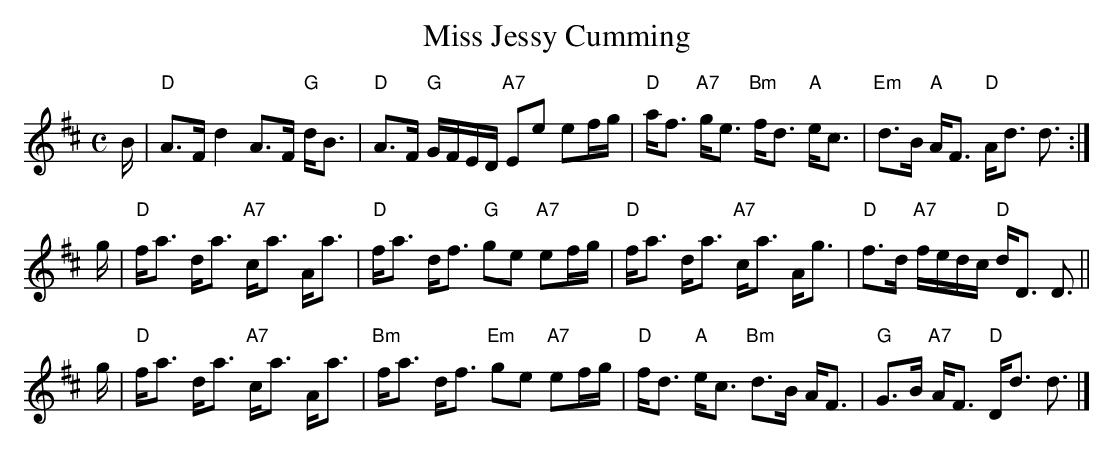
X:1
T: Miss Jessy Cumming
M: C
L: 1/16
K: D
B \
| "D"A3F d4 A3F "G"dB3 | "D"A3F "G"GFED "A7"E2e2 e2fg \
| "D"af3 "A7"ge3 "Bm"fd3 "A"ec3 | "Em"d3B "A"AF3 "D"Ad3 d3 :|
g \
| "D"fa3 da3 "A7"ca3 Aa3 | "D"fa3 df3 "G"g2e2 "A7"e2fg \
| "D"fa3 da3 "A7"ca3 Ag3 | "D"f3d "A7"fedc "D"dD3 D3 ||
g \
| "D"fa3 da3 "A7"ca3 Aa3 | "Bm"fa3 df3 "Em"g2e2 "A7"e2fg \
| "D"fd3 "A"ec3 "Bm"d3B AF3 | "G"G3B "A7"AF3 "D"Dd3 d3 |]
